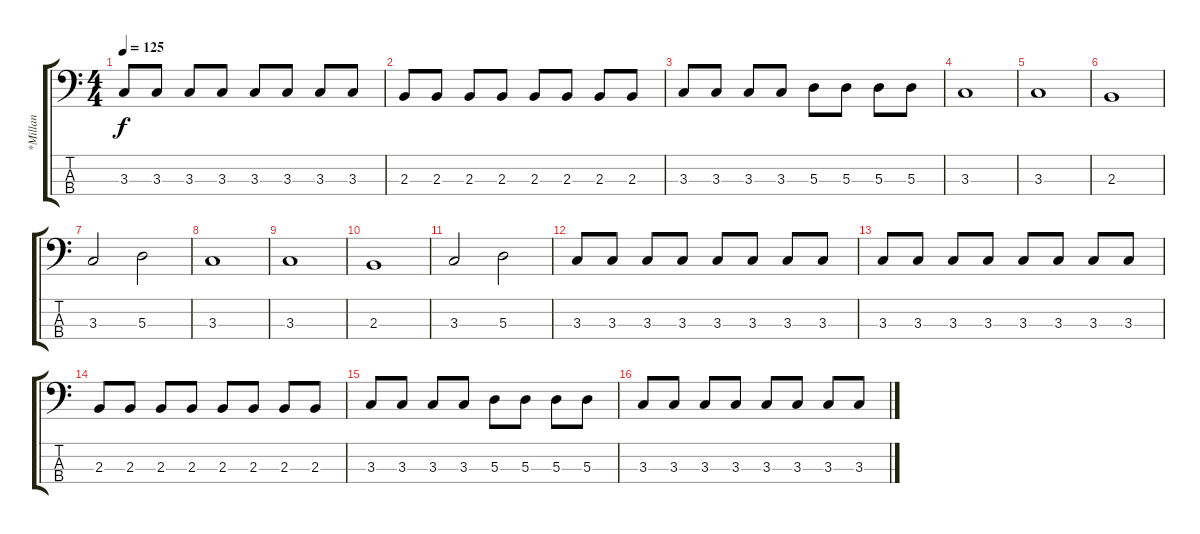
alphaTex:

\track ("*Millan" "*Millan") {instrument electricbasspick}
\staff {score tabs}
\tuning (G2 D2 A1 E1) {hide}
\ts (4 4)
\tempo 125
\clef f4
\ks c
3.3.8{dy f} 3.3.8 3.3.8 3.3.8 3.3.8 3.3.8 3.3.8 3.3.8 |
2.3.8 2.3.8 2.3.8 2.3.8 2.3.8 2.3.8 2.3.8 2.3.8 |
3.3.8 3.3.8 3.3.8 3.3.8 5.3.8 5.3.8 5.3.8 5.3.8 |
3.3.1{volume 12} |
3.3.1 |
2.3.1 |
3.3.2 5.3.2 |
3.3.1{volume 12} |
3.3.1 |
2.3.1 |
3.3.2 5.3.2 |
3.3.8 3.3.8 3.3.8 3.3.8 3.3.8 3.3.8 3.3.8 3.3.8 |
3.3.8 3.3.8 3.3.8 3.3.8 3.3.8 3.3.8 3.3.8 3.3.8 |
2.3.8 2.3.8 2.3.8 2.3.8 2.3.8 2.3.8 2.3.8 2.3.8 |
3.3.8 3.3.8 3.3.8 3.3.8 5.3.8 5.3.8 5.3.8 5.3.8 |
3.3.8 3.3.8 3.3.8 3.3.8 3.3.8 3.3.8 3.3.8 3.3.8
